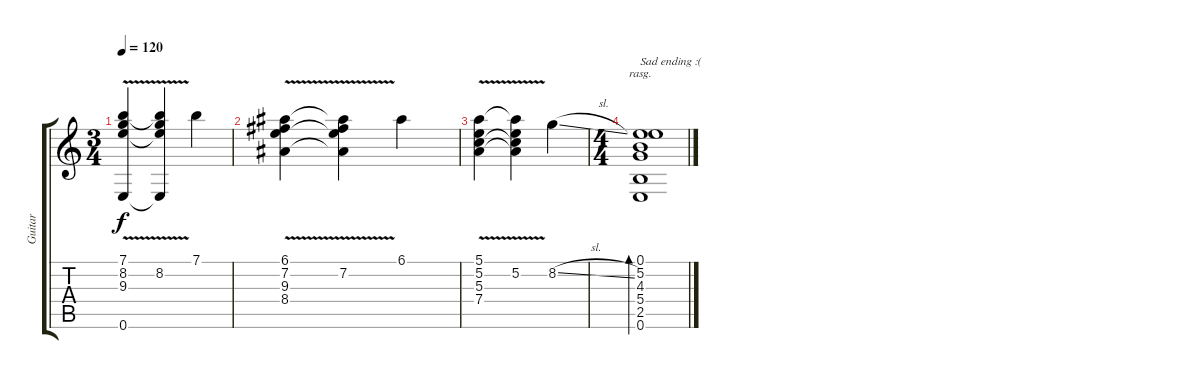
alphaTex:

\track ("Guitar" "Guitar") {instrument acousticguitarnylon}
\staff {score tabs}
\tuning (E4 B3 G3 D3 A2 E2) {hide}
\ts (3 4)
\tempo 120
\clef g2
\ks c
(7.1{v} 8.2 9.3 0.6).4{dy f} (7.1{t} 8.2 9.3{t} 0.6{t}).4 7.1.4 |
(6.1{v} 7.2 9.3 8.4).4 (6.1{t} 7.2 9.3{t} 8.4{t}).4 6.1.4 |
(5.1{v} 5.2 5.3 7.4).4 (5.1{t} 5.2 5.3{t} 7.4{t}).4 8.2{sl}.4 |
\ts (4 4)
(0.1 5.2 4.3 5.4 2.5 0.6).1{bd 480 rasg ii txt "Sad ending :("}
